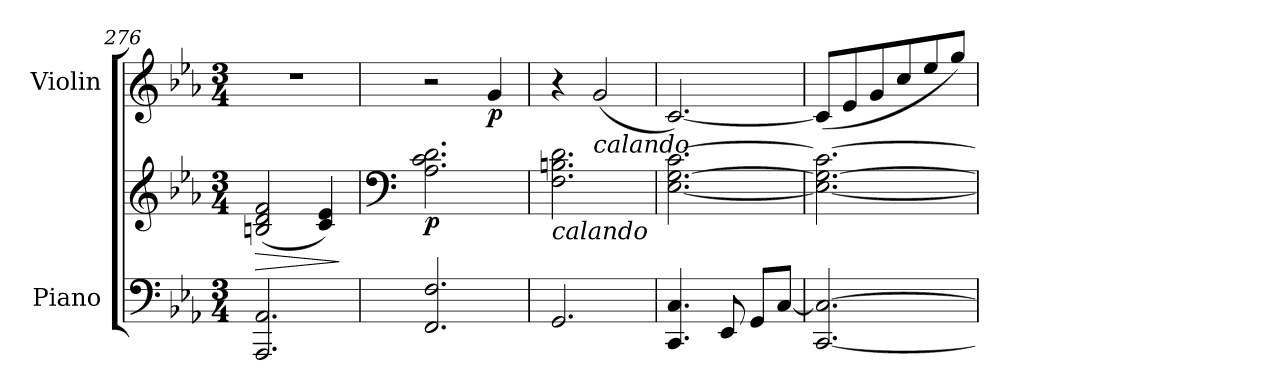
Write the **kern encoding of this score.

**kern	**kern	**dynam	**kern	**dynam
*part2	*part2	*part2	*part1	*part1
*staff3	*staff2	*staff2/3	*staff1	*staff1
*I"Piano	*	*	*I"Violin	*
*I'Pno	*	*	*I'Vln	*
*clefF4	*clefG2	*	*clefG2	*
*k[b-e-a-]	*k[b-e-a-]	*	*k[b-e-a-]	*
*M3/4	*M3/4	*	*M3/4	*
=276	=276	=276	=276	=276
!	!	!LO:HP:b	!	!
2.AAA-/ 2.AA-/	(<2Bn/ 2d/ 2f/	>	2.r	.
.	4c/ 4e-/)	.	.	.
.	.	]	.	.
=277	=277	=277	=277	=277
*	*clefF4	*	*	*
*	*	*	*MM120	*
!	!	!LO:DY:b	!	!
2.FF/ 2.F/	2.A-\ 2.c\ 2.d\	p	2r	.
!	!	!	!	!LO:DY:b
.	.	.	4g/	p
!!LO:PB:g=z
=278	=278	=278	=278	=278
!	!LO:TX:b:i:t=calando	!	!	!
2.GG/	2.F\ 2.Bn\ 2.d\	.	4r	.
!	!	!	!LO:TX:b:i:t=calando	!
.	.	.	(<2g/	.
=279	=279	=279	=279	=279
4.CC/ 4.C/	[2.E-\ [2.G\ [2.c\	.	[2.c/)	.
8EE-/	.	.	.	.
8GG/L	.	.	.	.
[8C/J	.	.	.	.
=280	=280	=280	=280	=280
*	*	*	*MM100	*
[2.CC/ 2.C/_	2.E-\_ 2.G\_ 2.c\_	.	(<8c/L]	.
.	.	.	8e-/	.
.	.	.	8g/	.
.	.	.	8cc/	.
.	.	.	8ee-/	.
.	.	.	8gg/J)	.
=	=	=	=	=
*-	*-	*-	*-	*-
